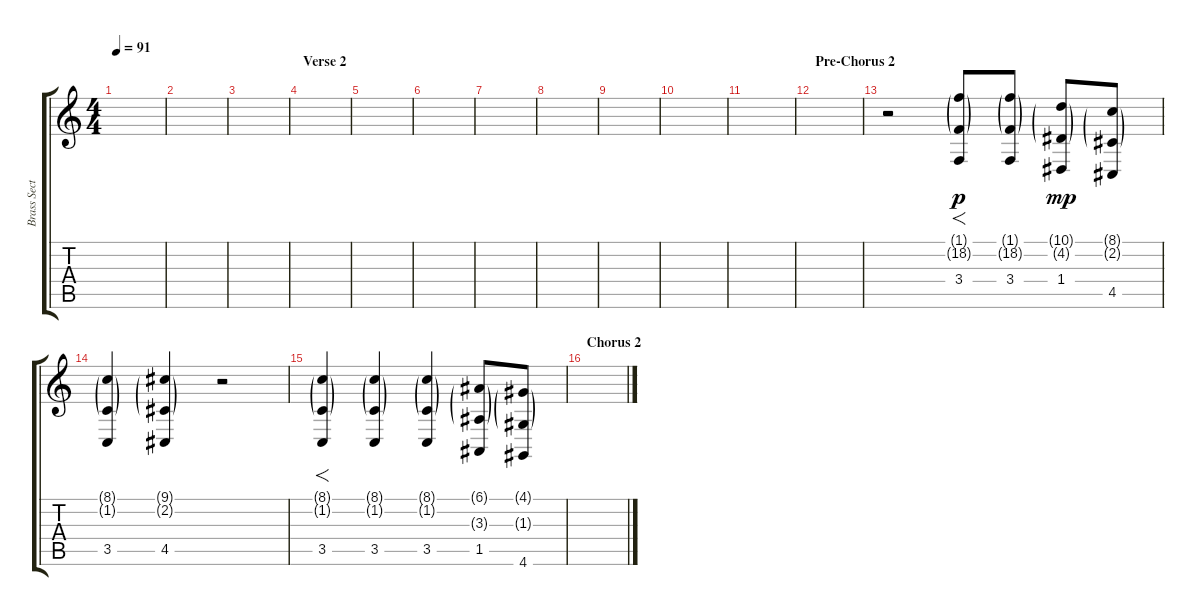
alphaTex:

\track ("Brass Section" "Brass Sect") {instrument trumpet}
\staff {score tabs}
\tuning (E4 B3 G3 D3 A2 E2) {hide}
\ts (4 4)
\tempo 91
\clef g2
\ks c
|
|
|
\section ("" "Verse 2")
|
|
|
|
|
|
|
|
\section ("" "Pre-Chorus 2")
|
r.2 (1.1{g} 18.2{g} 3.4).8{f dy p} (1.1{g} 18.2{g} 3.4).8 (10.1{g} 4.2{g} 1.4).8{dy mp} (8.1{g} 2.2{g} 4.5).8 |
(8.1{g} 1.2{g} 3.5).4 (9.1{g} 2.2{g} 4.5).4 r.2 |
(8.1{g} 1.2{g} 3.5).4{f} (8.1{g} 1.2{g} 3.5).4 (8.1{g} 1.2{g} 3.5).4 (6.1{g} 3.3{g} 1.5).8 (4.1{g} 1.3{g} 4.6).8 |
\section ("" "Chorus 2")
